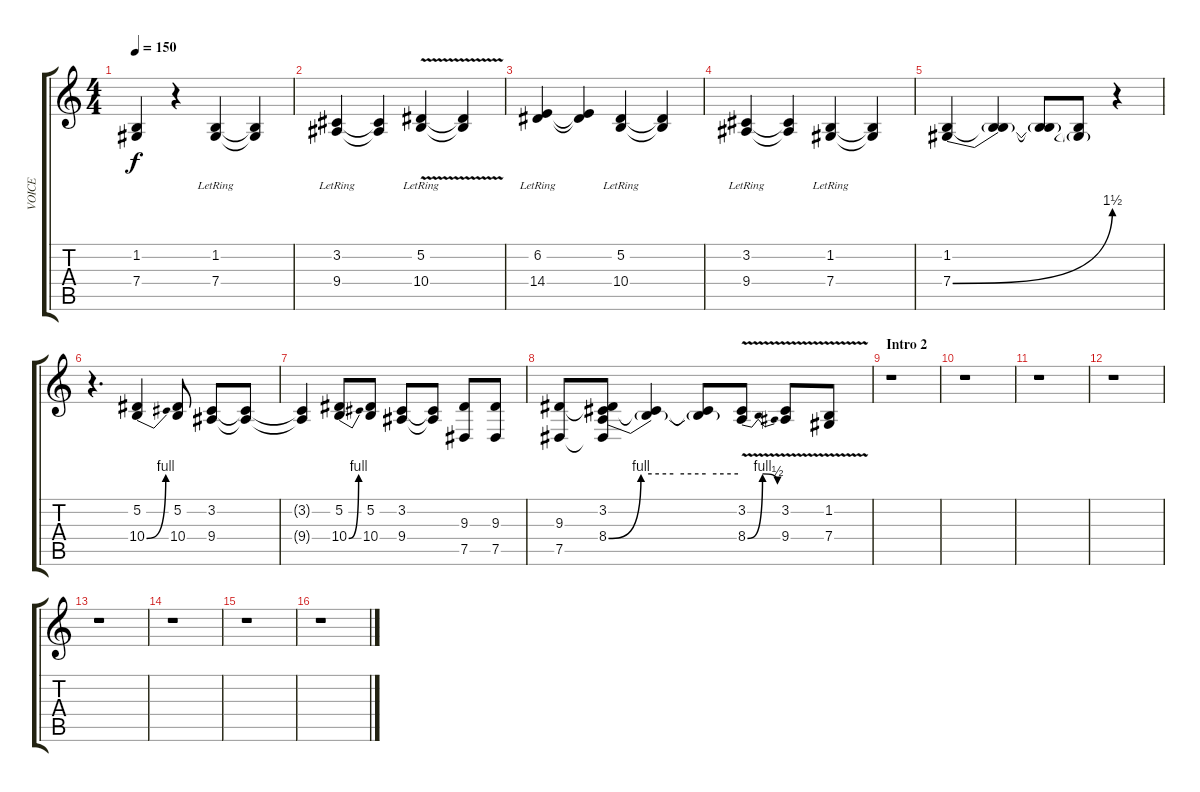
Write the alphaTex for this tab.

\track ("VOICE" "VOICE") {instrument cello}
\staff {score tabs}
\tuning (Eb4 Bb3 Gb3 Db3 Ab2 Db2) {hide}
\ts (4 4)
\tempo 150
\clef g2
\ks c
(1.2{t} 7.4{t}).4{dy f} r.4 (1.2 7.4{lr}).4 (1.2{t} 7.4{t}).4 |
(3.2 9.4{lr}).4 (3.2{t} 9.4{t}).4 (5.2 10.4{v lr}).4 (5.2{t} 10.4{t}).4 |
(6.2 14.4{lr}).4 (6.2{t} 14.4{t}).4 (5.2 10.4{lr}).4 (5.2{t} 10.4{t}).4 |
(3.2 9.4{lr}).4 (3.2{t} 9.4{t}).4 (1.2 7.4{lr}).4 (1.2{t} 7.4{t}).4 |
(1.2 7.4{be (bend 0 0 60 6)}).4 (1.2{t} 7.4{t}).4 (1.2{t} 7.4{t}).8 (1.2{t} 7.4{t}).8 r.4 |
r.4{d} (5.2 10.4{be (bend 0 0 60 4)}).4 (5.2 10.4).8 (3.2 9.4).8 (3.2{t} 9.4{t}).8 |
(3.2{t} 9.4{t}).4 (5.2 10.4{be (bend 0 0 60 4)}).8 (5.2 10.4).8 (3.2 9.4).8 (3.2{t} 9.4{t}).8 (9.3 7.5).8 (9.3 7.5).8 |
(9.3 7.5).8 (3.2 9.3{t} 8.4{be (custom 0 0 15 4 30 4 45 4 60 4)} 7.5{t}).8 (3.2{t} 8.4{t}).4 (3.2{t} 8.4{t}).8 (3.2{v} 8.4{be (bendrelease 0 0 35 4 35 4 60 2)}).8 (3.2{v} 9.4).8 (1.2{v} 7.4).8 |
\section ("" "Intro 2")
r.1 |
r.1 |
r.1 |
r.1 |
r.1 |
r.1 |
r.1 |
r.1
